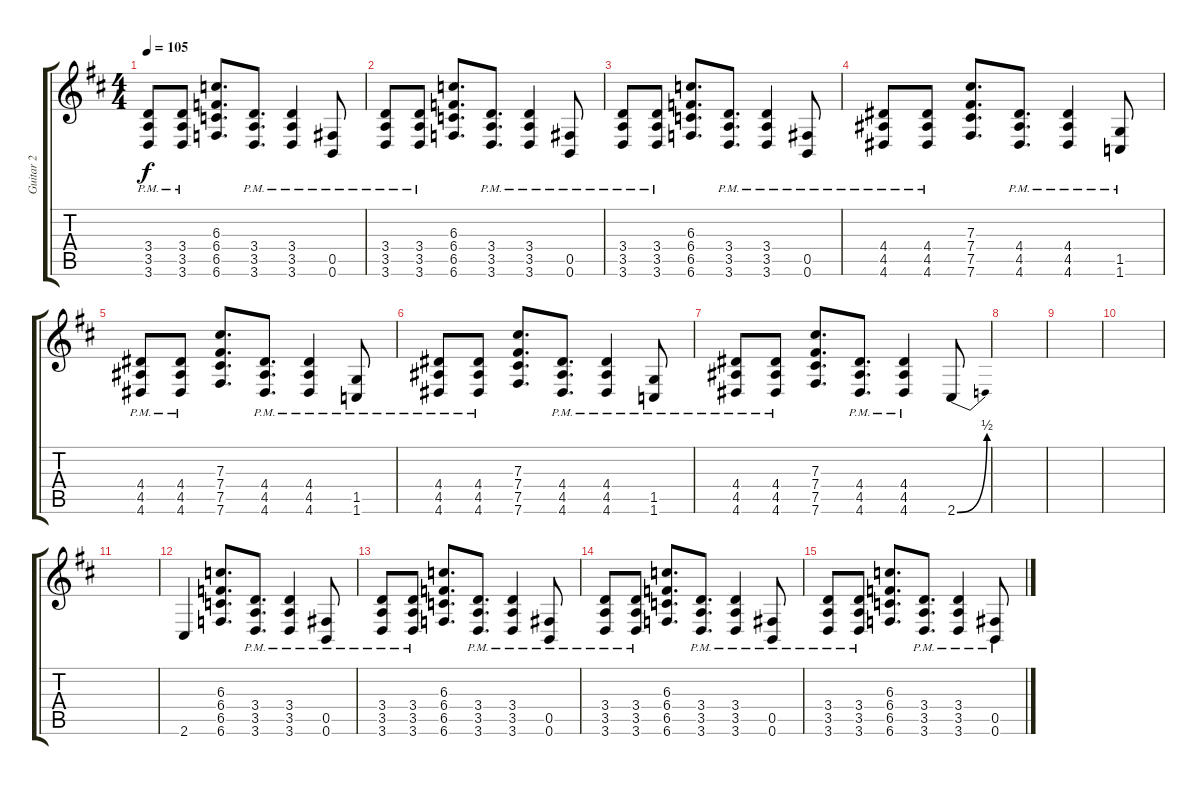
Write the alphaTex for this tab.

\track ("Guitar 2" "Guitar 2") {instrument distortionguitar}
\staff {score tabs}
\tuning (Eb4 B3 Gb3 B2 Gb2 B1) {hide}
\ts (4 4)
\tempo 105
\clef g2
\ks bminor
(3.4{pm} 3.5{pm} 3.6{pm}).8{dy f} (3.4{pm} 3.5{pm} 3.6{pm}).8 (6.3 6.4 6.5 6.6).8{d} (3.4{pm} 3.5{pm} 3.6{pm}).8{d} (3.4{pm} 3.5{pm} 3.6{pm}).4 (0.5{pm} 0.6{pm}).8 |
(3.4{pm} 3.5{pm} 3.6{pm}).8 (3.4{pm} 3.5{pm} 3.6{pm}).8 (6.3 6.4 6.5 6.6).8{d} (3.4{pm} 3.5{pm} 3.6{pm}).8{d} (3.4{pm} 3.5{pm} 3.6{pm}).4 (0.5{pm} 0.6{pm}).8 |
(3.4{pm} 3.5{pm} 3.6{pm}).8 (3.4{pm} 3.5{pm} 3.6{pm}).8 (6.3 6.4 6.5 6.6).8{d} (3.4{pm} 3.5{pm} 3.6{pm}).8{d} (3.4{pm} 3.5{pm} 3.6{pm}).4 (0.5{pm} 0.6{pm}).8 |
(4.4{pm} 4.5{pm} 4.6{pm}).8 (4.4{pm} 4.5{pm} 4.6{pm}).8 (7.3 7.4 7.5 7.6).8{d} (4.4{pm} 4.5{pm} 4.6{pm}).8{d} (4.4{pm} 4.5{pm} 4.6{pm}).4 (1.5{pm} 1.6{pm}).8 |
(4.4{pm} 4.5{pm} 4.6{pm}).8 (4.4{pm} 4.5{pm} 4.6{pm}).8 (7.3 7.4 7.5 7.6).8{d} (4.4{pm} 4.5{pm} 4.6{pm}).8{d} (4.4{pm} 4.5{pm} 4.6{pm}).4 (1.5{pm} 1.6{pm}).8 |
(4.4{pm} 4.5{pm} 4.6{pm}).8 (4.4{pm} 4.5{pm} 4.6{pm}).8 (7.3 7.4 7.5 7.6).8{d} (4.4{pm} 4.5{pm} 4.6{pm}).8{d} (4.4{pm} 4.5{pm} 4.6{pm}).4 (1.5{pm} 1.6{pm}).8 |
(4.4{pm} 4.5{pm} 4.6{pm}).8 (4.4{pm} 4.5{pm} 4.6{pm}).8 (7.3 7.4 7.5 7.6).8{d} (4.4{pm} 4.5{pm} 4.6{pm}).8{d} (4.4{pm} 4.5{pm} 4.6{pm}).4 2.6{be (bend 0 0 60 2)}.8 |
|
|
|
|
2.6.4 (6.3 6.4 6.5 6.6).8{d} (3.4{pm} 3.5{pm} 3.6{pm}).8{d} (3.4{pm} 3.5{pm} 3.6{pm}).4 (0.5{pm} 0.6{pm}).8 |
(3.4{pm} 3.5{pm} 3.6{pm}).8 (3.4{pm} 3.5{pm} 3.6{pm}).8 (6.3 6.4 6.5 6.6).8{d} (3.4{pm} 3.5{pm} 3.6{pm}).8{d} (3.4{pm} 3.5{pm} 3.6{pm}).4 (0.5{pm} 0.6{pm}).8 |
(3.4{pm} 3.5{pm} 3.6{pm}).8 (3.4{pm} 3.5{pm} 3.6{pm}).8 (6.3 6.4 6.5 6.6).8{d} (3.4{pm} 3.5{pm} 3.6{pm}).8{d} (3.4{pm} 3.5{pm} 3.6{pm}).4 (0.5{pm} 0.6{pm}).8 |
(3.4{pm} 3.5{pm} 3.6{pm}).8 (3.4{pm} 3.5{pm} 3.6{pm}).8 (6.3 6.4 6.5 6.6).8{d} (3.4{pm} 3.5{pm} 3.6{pm}).8{d} (3.4{pm} 3.5{pm} 3.6{pm}).4 (0.5{pm} 0.6{pm}).8
